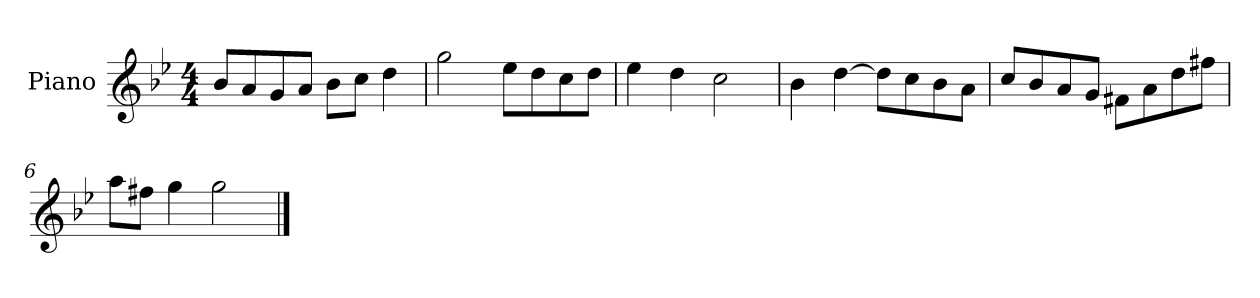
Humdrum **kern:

**kern
*part1
*staff1
*I"Piano
*I'P-no
*clefG2
*k[b-e-]
*M4/4
*MM90
=1
8b-/L
8a/
8g/
8a/J
8b-\L
8cc\J
4dd\
=2
2gg\
8ee-\L
8dd\
8cc\
8dd\J
=3
4ee-\
4dd\
2cc\
=4
4b-\
[4dd\
8dd\L]
8cc\
8b-\
8a\J
=5
8cc/L
8b-/
8a/
8g/J
8f#X\L
8a\
8dd\
8ff#X\J
=6
8aa\L
8ff#X\J
4gg\
2gg\
==
*-
